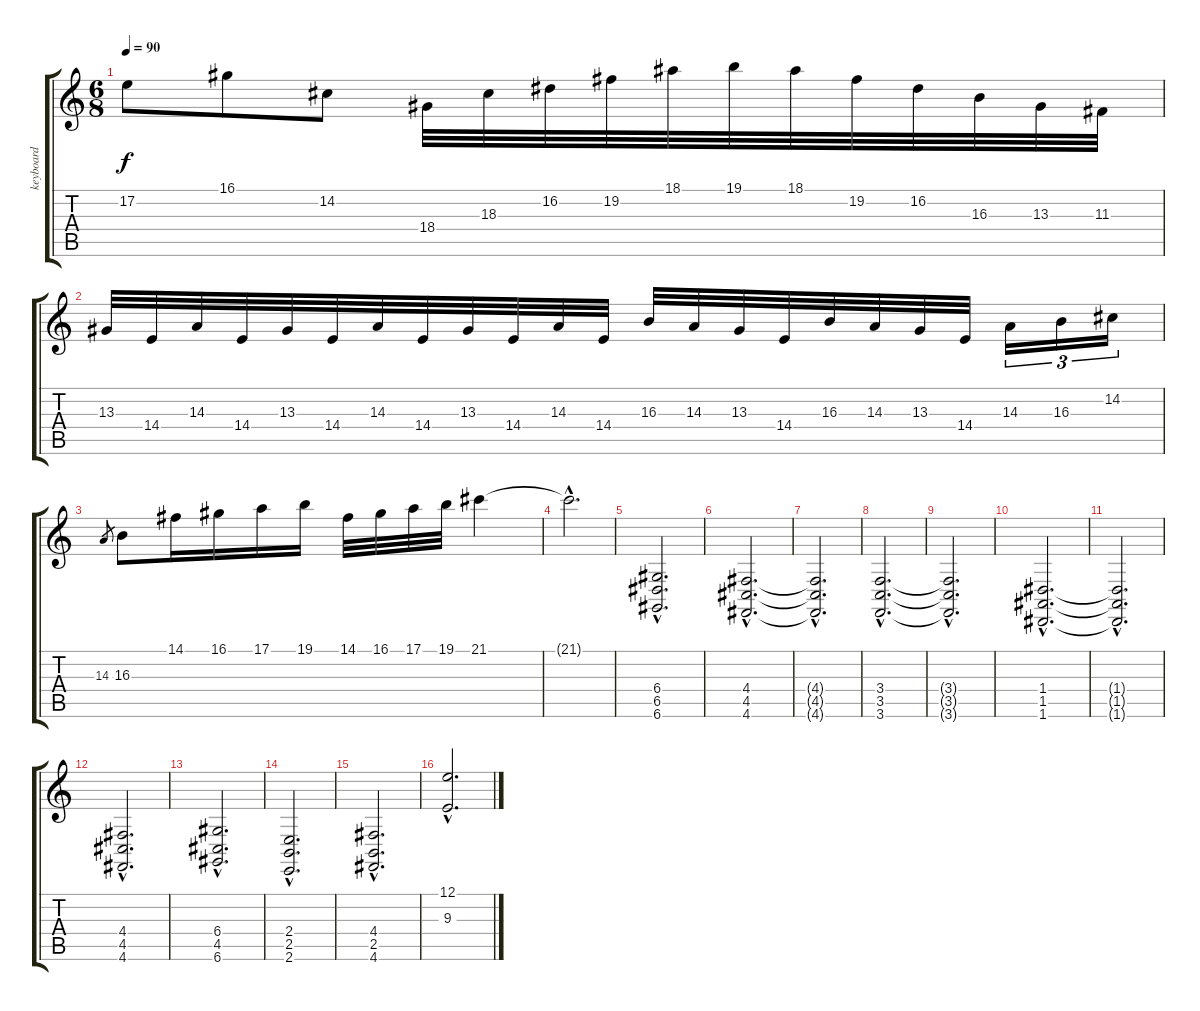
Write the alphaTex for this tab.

\track ("keyboard" "keyboard") {instrument acousticgrandpiano}
\staff {score tabs}
\tuning (E4 B3 G3 D3 A2 D2) {hide}
\ts (6 8)
\tempo 90
\clef g2
\ks c
17.2.8{dy f} 16.1.8 14.2.8 18.4.32 18.3.32 16.2.32 19.2.32 18.1.32 19.1.32 18.1.32 19.2.32 16.2.32 16.3.32 13.3.32 11.3.32 |
13.3.32 14.4.32 14.3.32 14.4.32 13.3.32 14.4.32 14.3.32 14.4.32 13.3.32 14.4.32 14.3.32 14.4.32 16.3.32 14.3.32 13.3.32 14.4.32 16.3.32 14.3.32 13.3.32 14.4.32 14.3.16{tu (3 2)} 16.3.16{tu (3 2)} 14.2.16{tu (3 2)} |
14.3.8{gr} 16.3.8 14.1.16 16.1.16 17.1.16 19.1.16 14.1.32 16.1.32 17.1.32 19.1.32 21.1.4 |
21.1{hac t}.2{d} |
(6.4{hac} 6.5{hac} 6.6{hac}).2{d volume 13 instrument drawbarorgan} |
(4.4{hac} 4.5{hac} 4.6{hac}).2{d} |
(4.4{hac t} 4.5{hac t} 4.6{hac t}).2{d} |
(3.4{hac} 3.5{hac} 3.6{hac}).2{d} |
(3.4{hac t} 3.5{hac t} 3.6{hac t}).2{d} |
(1.4{hac} 1.5{hac} 1.6{hac}).2{d} |
(1.4{hac t} 1.5{hac t} 1.6{hac t}).2{d} |
(4.4{hac} 4.5{hac} 4.6{hac}).2{d} |
(6.4{hac} 4.5{hac} 6.6{hac}).2{d} |
(2.4{hac} 2.5{hac} 2.6{hac}).2{d} |
(4.4{hac} 2.5{hac} 4.6{hac}).2{d} |
(12.1{hac} 9.3{hac}).2{d instrument stringensemble1}
